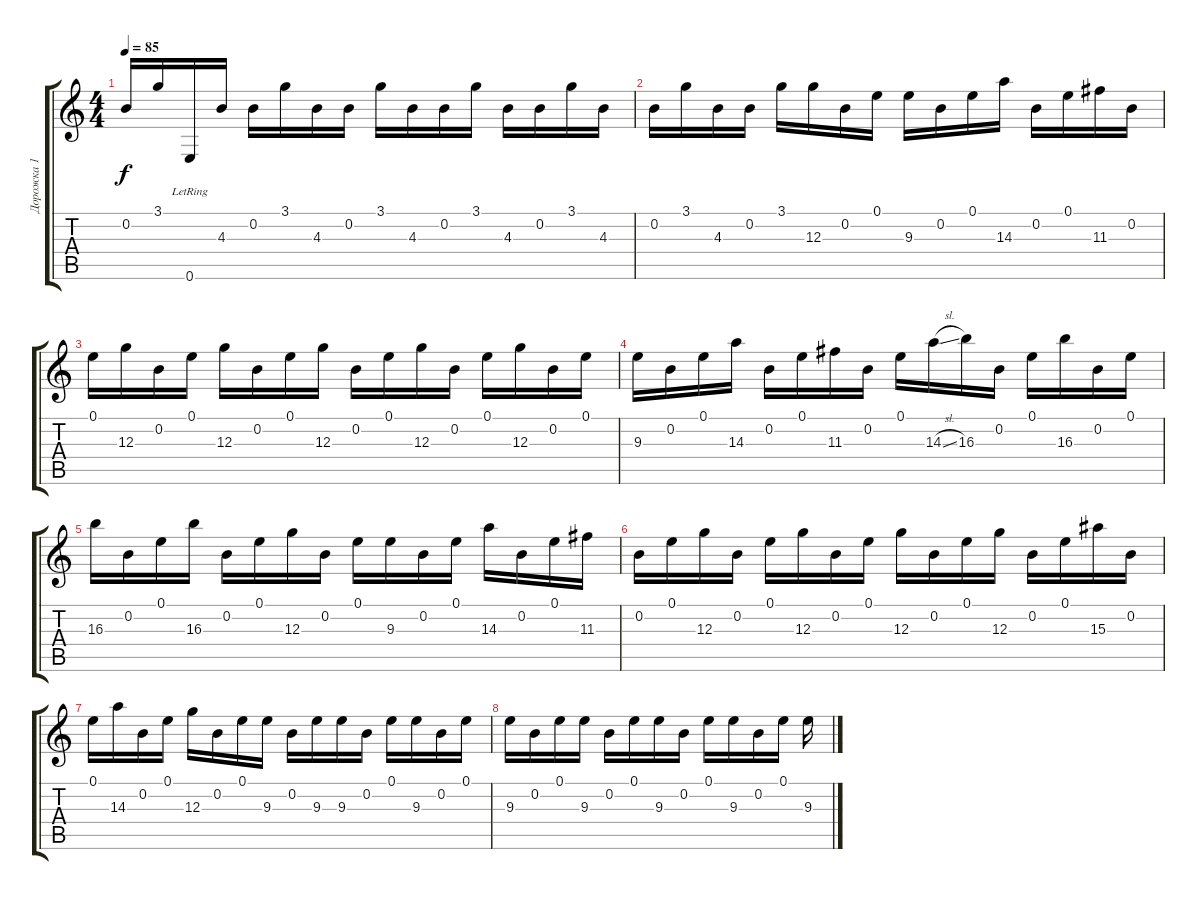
\track ("Дорожка 1" "Дорожка 1") {instrument acousticguitarsteel}
\staff {score tabs}
\tuning (E4 B3 G3 D3 A2 E2) {hide}
\ts (4 4)
\tempo 85
\clef g2
\ks c
0.2.16{dy f} 3.1.16 0.6{lr}.16 4.3.16 0.2.16 3.1.16 4.3.16 0.2.16 3.1.16 4.3.16 0.2.16 3.1.16 4.3.16 0.2.16 3.1.16 4.3.16 |
0.2.16 3.1.16 4.3.16 0.2.16 3.1.16 12.3.16 0.2.16 0.1.16 9.3.16 0.2.16 0.1.16 14.3.16 0.2.16 0.1.16 11.3.16 0.2.16 |
0.1.16 12.3.16 0.2.16 0.1.16 12.3.16 0.2.16 0.1.16 12.3.16 0.2.16 0.1.16 12.3.16 0.2.16 0.1.16 12.3.16 0.2.16 0.1.16 |
9.3.16 0.2.16 0.1.16 14.3.16 0.2.16 0.1.16 11.3.16 0.2.16 0.1.16 14.3{sl}.16 16.3.16 0.2.16 0.1.16 16.3.16 0.2.16 0.1.16 |
16.3.16 0.2.16 0.1.16 16.3.16 0.2.16 0.1.16 12.3.16 0.2.16 0.1.16 9.3.16 0.2.16 0.1.16 14.3.16 0.2.16 0.1.16 11.3.16 |
0.2.16 0.1.16 12.3.16 0.2.16 0.1.16 12.3.16 0.2.16 0.1.16 12.3.16 0.2.16 0.1.16 12.3.16 0.2.16 0.1.16 15.3.16 0.2.16 |
0.1.16 14.3.16 0.2.16 0.1.16 12.3.16 0.2.16 0.1.16 9.3.16 0.2.16 9.3.16 9.3.16 0.2.16 0.1.16 9.3.16 0.2.16 0.1.16 |
9.3.16 0.2.16 0.1.16 9.3.16 0.2.16 0.1.16 9.3.16 0.2.16 0.1.16 9.3.16 0.2.16 0.1.16 9.3.16
